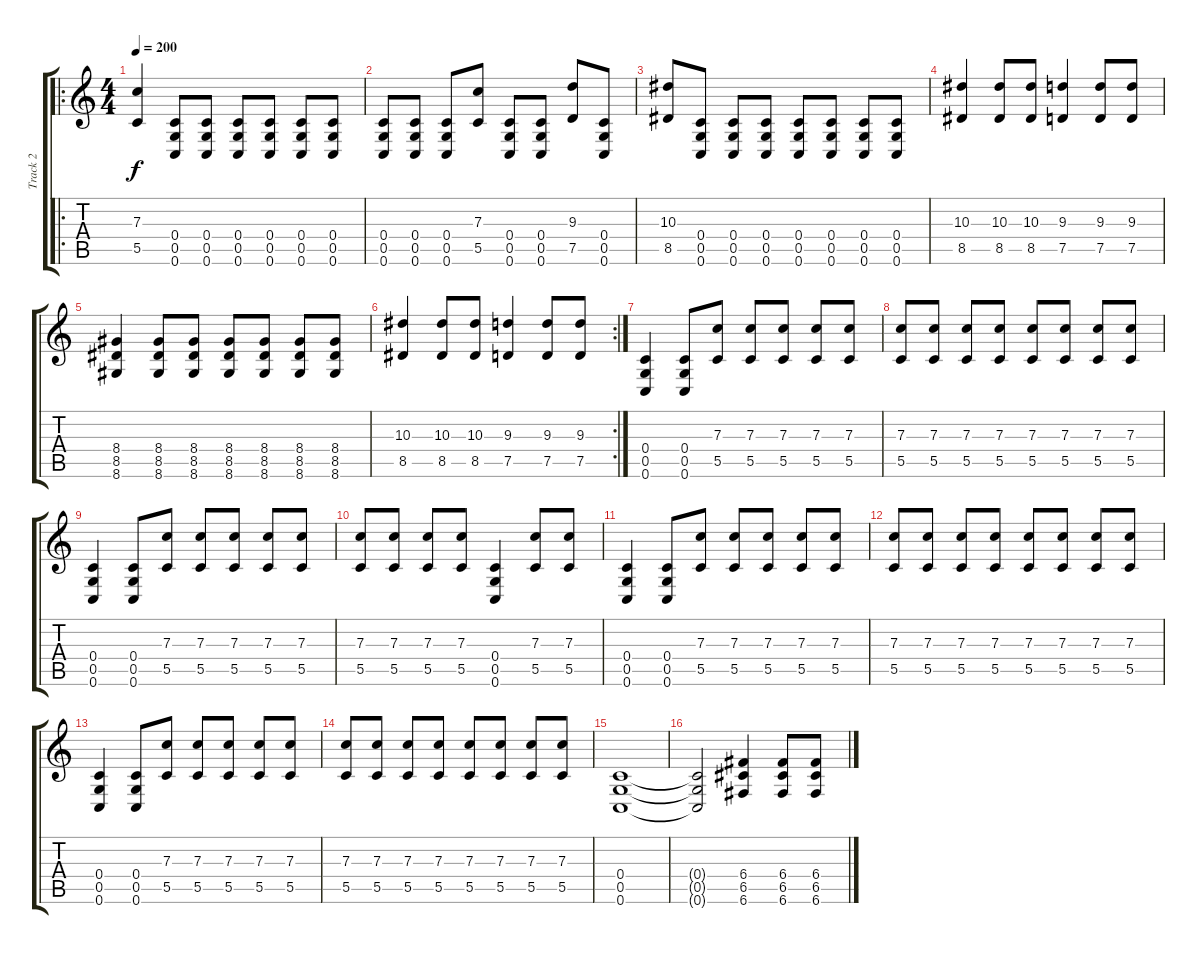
\track ("Track 2" "Track 2") {instrument distortionguitar}
\staff {score tabs}
\tuning (D4 A3 F3 C3 G2 C2) {hide}
\ro
\ts (4 4)
\tempo 200
\clef g2
\ks c
(7.3 5.5).4{dy f} (0.4 0.5 0.6).8 (0.4 0.5 0.6).8 (0.4 0.5 0.6).8 (0.4 0.5 0.6).8 (0.4 0.5 0.6).8 (0.4 0.5 0.6).8 |
(0.4 0.5 0.6).8 (0.4 0.5 0.6).8 (0.4 0.5 0.6).8 (7.3 5.5).8 (0.4 0.5 0.6).8 (0.4 0.5 0.6).8 (9.3 7.5).8 (0.4 0.5 0.6).8 |
(10.3 8.5).8 (0.4 0.5 0.6).8 (0.4 0.5 0.6).8 (0.4 0.5 0.6).8 (0.4 0.5 0.6).8 (0.4 0.5 0.6).8 (0.4 0.5 0.6).8 (0.4 0.5 0.6).8 |
(10.3 8.5).4 (10.3 8.5).8 (10.3 8.5).8 (9.3 7.5).4 (9.3 7.5).8 (9.3 7.5).8 |
(8.4 8.5 8.6).4 (8.4 8.5 8.6).8 (8.4 8.5 8.6).8 (8.4 8.5 8.6).8 (8.4 8.5 8.6).8 (8.4 8.5 8.6).8 (8.4 8.5 8.6).8 |
\rc 2
(10.3 8.5).4 (10.3 8.5).8 (10.3 8.5).8 (9.3 7.5).4 (9.3 7.5).8 (9.3 7.5).8 |
(0.4 0.5 0.6).4 (0.4 0.5 0.6).8 (7.3 5.5).8 (7.3 5.5).8 (7.3 5.5).8 (7.3 5.5).8 (7.3 5.5).8 |
(7.3 5.5).8 (7.3 5.5).8 (7.3 5.5).8 (7.3 5.5).8 (7.3 5.5).8 (7.3 5.5).8 (7.3 5.5).8 (7.3 5.5).8 |
(0.4 0.5 0.6).4 (0.4 0.5 0.6).8 (7.3 5.5).8 (7.3 5.5).8 (7.3 5.5).8 (7.3 5.5).8 (7.3 5.5).8 |
(7.3 5.5).8 (7.3 5.5).8 (7.3 5.5).8 (7.3 5.5).8 (0.4 0.5 0.6).4 (7.3 5.5).8 (7.3 5.5).8 |
(0.4 0.5 0.6).4 (0.4 0.5 0.6).8 (7.3 5.5).8 (7.3 5.5).8 (7.3 5.5).8 (7.3 5.5).8 (7.3 5.5).8 |
(7.3 5.5).8 (7.3 5.5).8 (7.3 5.5).8 (7.3 5.5).8 (7.3 5.5).8 (7.3 5.5).8 (7.3 5.5).8 (7.3 5.5).8 |
(0.4 0.5 0.6).4 (0.4 0.5 0.6).8 (7.3 5.5).8 (7.3 5.5).8 (7.3 5.5).8 (7.3 5.5).8 (7.3 5.5).8 |
(7.3 5.5).8 (7.3 5.5).8 (7.3 5.5).8 (7.3 5.5).8 (7.3 5.5).8 (7.3 5.5).8 (7.3 5.5).8 (7.3 5.5).8 |
(0.4 0.5 0.6).1 |
(0.4{t} 0.5{t} 0.6{t}).2 (6.4 6.5 6.6).4 (6.4 6.5 6.6).8 (6.4 6.5 6.6).8
